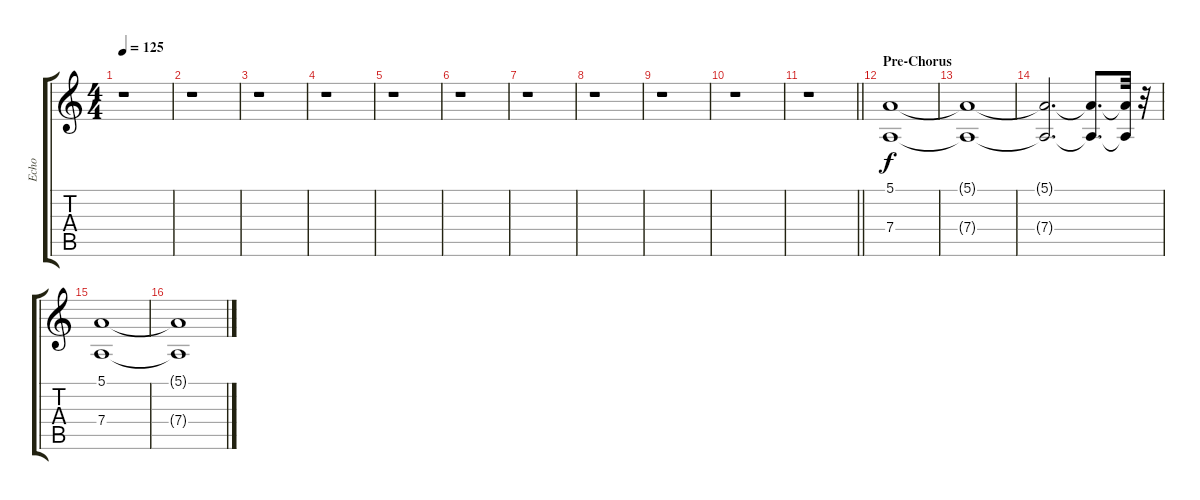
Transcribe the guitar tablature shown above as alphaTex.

\track ("Echo" "Echo") {instrument choiraahs}
\staff {score tabs}
\tuning (E4 B3 G3 D3 A2 E2) {hide}
\ts (4 4)
\tempo 125
\clef g2
\ks c
r.1{dy f} |
r.1 |
r.1 |
r.1 |
r.1 |
r.1 |
r.1 |
r.1 |
r.1 |
r.1 |
\barLineRight lightlight
r.1 |
\section ("" "Pre-Chorus")
(5.1 7.4).1 |
(5.1{t} 7.4{t}).1 |
(5.1{t} 7.4{t}).2{d} (5.1{t} 7.4{t}).8{d} (5.1{t} 7.4{t}).32 r.32 |
(5.1 7.4).1 |
(5.1{t} 7.4{t}).1
